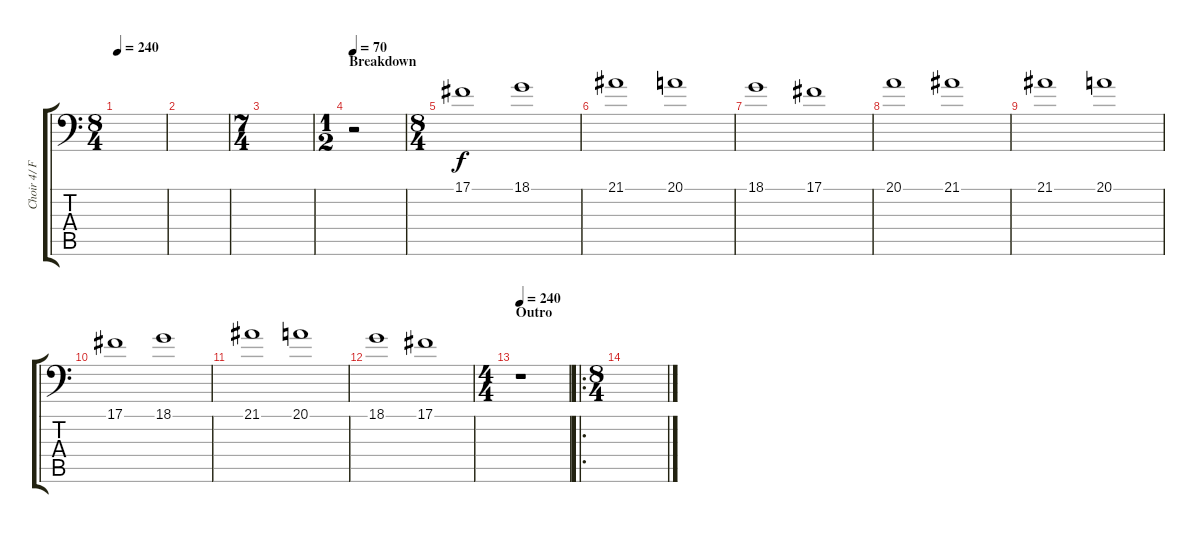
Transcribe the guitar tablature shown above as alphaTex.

\track ("Choir 4/ FX 4" "Choir 4/ F") {instrument choiraahs}
\staff {score tabs}
\tuning (Db3 Ab2 E2 B1 Gb1 B0) {hide}
\ts (8 4)
\tempo 240
\clef f4
\ks c
|
|
\ts (7 4)
|
\ts (1 2)
\section ("" "Breakdown")
\tempo 70
r.2 |
\ts (8 4)
17.1.1 18.1.1 |
21.1.1 20.1.1 |
18.1.1 17.1.1 |
20.1.1 21.1.1 |
21.1.1 20.1.1 |
17.1.1 18.1.1 |
21.1.1 20.1.1 |
18.1.1 17.1.1 |
\ts (4 4)
\section ("" "Outro")
\tempo 240
r.1 |
\ro
\ts (8 4)
